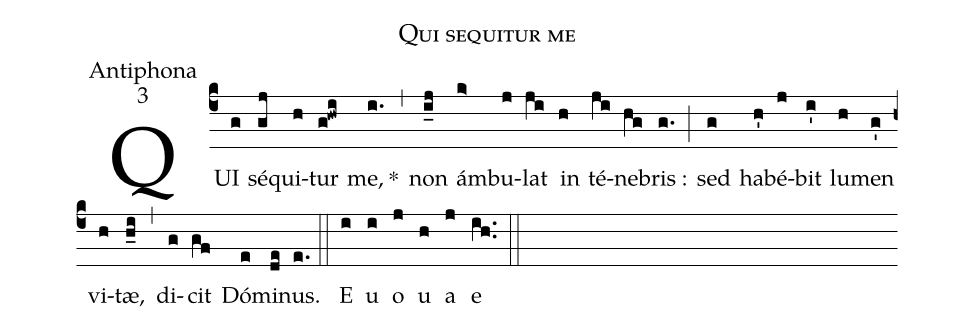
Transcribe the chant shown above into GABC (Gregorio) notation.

name:Qui sequitur me;
office-part:Antiphona;
mode:3;
%%
(c4)QUI(g) sé(gj)qui(h)tur(g!hwi) me,(i.) * (,)non(i_j) ám(k>)bu(j)lat(ji) in(h) té(ji)ne(hg)bris :(g.) (;)sed(g) ha(h')bé(j)bit(i') lu(h)men(g') vi(h)tæ,(h_i) (,)di(g)cit(gf) Dó(e)mi(de)nus.(e.) (::)E(i) u(i) o(j) u(h) a(j) e(ih..) (::)
